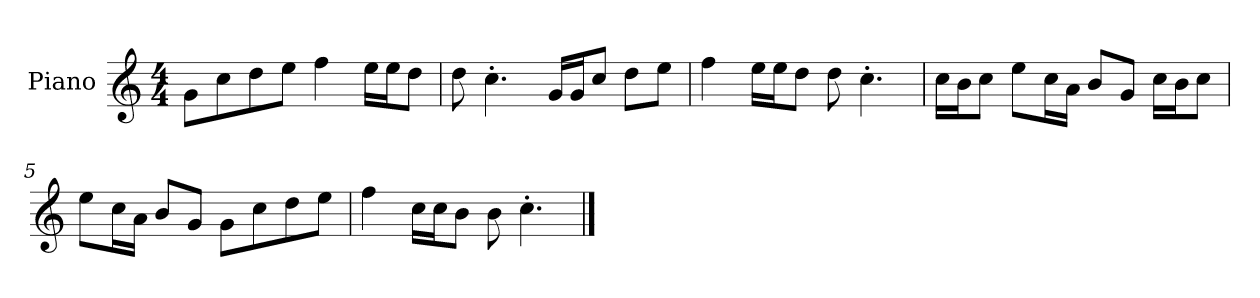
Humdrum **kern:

**kern
*part1
*staff1
*I"Piano
*I'P-no
*clefG2
*k[]
*M4/4
*MM90
=1
8g\L
8cc\
8dd\
8ee\J
4ff\
16ee\LL
16ee\J
8dd\J
=2
8dd\
4.cc'\
16g/LL
16g/J
8cc/J
8dd\L
8ee\J
=3
4ff\
16ee\LL
16ee\J
8dd\J
8dd\
4.cc'\
=4
16cc\LL
16b\J
8cc\J
8ee\L
16cc\L
16a\JJ
8b/L
8g/J
16cc\LL
16b\J
8cc\J
!!LO:LB:g=z
=5
8ee\L
16cc\L
16a\JJ
8b/L
8g/J
8g\L
8cc\
8dd\
8ee\J
=6
4ff\
16cc\LL
16cc\J
8b\J
8b\
4.cc'\
==
*-
